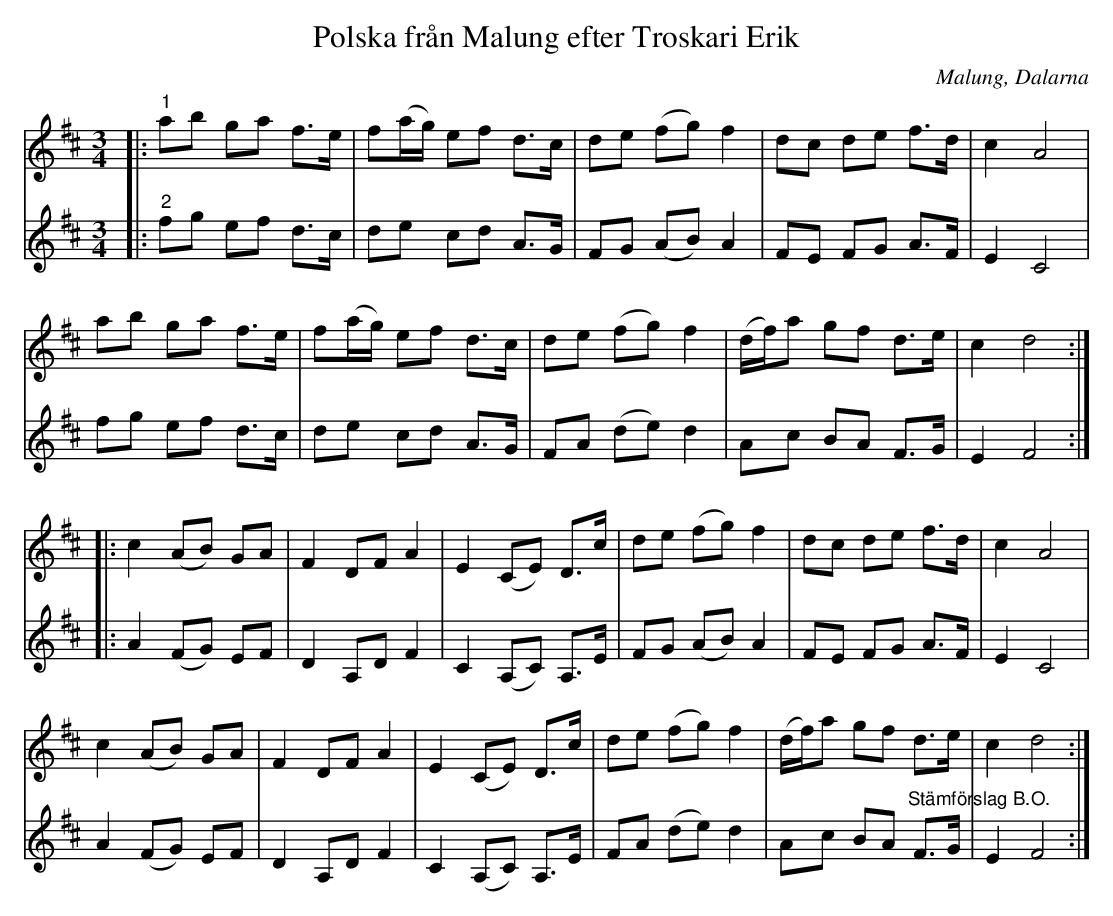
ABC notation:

X:1
T:Polska från Malung efter Troskari Erik
O:Malung, Dalarna
L:1/8
M:3/4
K:D
V:1
|:"^1" ab ga f>e | f(a/g/) ef d>c | de (fg) f2 | dc de f>d | c2 A4 |
ab ga f>e | f(a/g/) ef d>c | de (fg) f2 | (d/f/)a gf d>e | c2 d4 ::
c2 (AB) GA | F2 DF A2 | E2 (CE) D>c | de (fg) f2 | dc de f>d | c2 A4 |
c2 (AB) GA | F2 DF A2 | E2 (CE) D>c | de (fg) f2 | (d/f/)a gf d>e | c2 d4 :|
V:2
|:"^2" fg ef d>c | de cd A>G | FG (AB) A2 | FE FG A>F | E2 C4 |
fg ef d>c | de cd A>G | FA (de) d2 | Ac BA F>G | E2 F4 ::
A2 (FG) EF | D2 A,D F2 | C2 (A,C) A,>E | FG (AB) A2 | FE FG A>F | E2 C4 |
A2 (FG) EF | D2 A,D F2 | C2 (A,C) A,>E | FA (de) d2 | Ac BA"^Stämförslag B.O." F>G | E2 F4 :|
